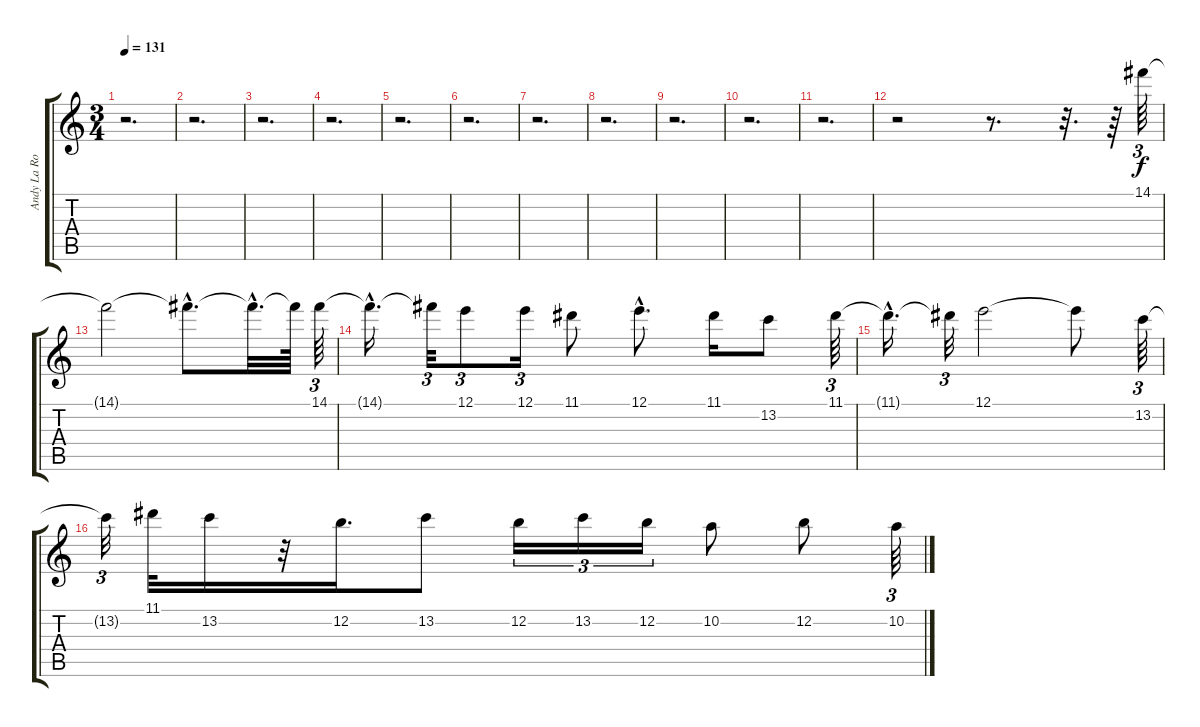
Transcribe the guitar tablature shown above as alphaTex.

\track ("Andy La Rocque solo" "Andy La Ro") {instrument overdrivenguitar}
\staff {score tabs}
\tuning (E4 B3 G3 D3 A2 E2) {hide}
\ts (3 4)
\tempo 131
\clef g2
\ks c
r.2{d dy f} |
r.2{d} |
r.2{d} |
r.2{d} |
r.2{d} |
r.2{d} |
r.2{d} |
r.2{d} |
r.2{d} |
r.2{d} |
r.2{d} |
r.2 r.8{d} r.32{d} r.64 14.1.64{tu (3 2)} |
14.1{t}.2 14.1{hac t}.8{d} 14.1{hac t}.32{d} 14.1{t}.64 14.1.64{tu (3 2)} |
14.1{hac t}.16{d} 14.1{t}.32{tu (3 2)} 12.1.8{tu (3 2)} 12.1.16{tu (3 2)} 11.1.8 12.1{hac}.8{d} 11.1.16 13.2.8 11.1.64{tu (3 2)} |
11.1{hac t}.16{d} 11.1{t}.32{tu (3 2)} 12.1.2 12.1{t}.8 13.2.64{tu (3 2)} |
13.2{t}.32{tu (3 2)} 11.1.32 13.2.16 r.32 12.2.16{d} 13.2.8 12.2.16{tu (3 2)} 13.2.16{tu (3 2)} 12.2.16{tu (3 2)} 10.2.8 12.2.8 10.2.64{tu (3 2)}
